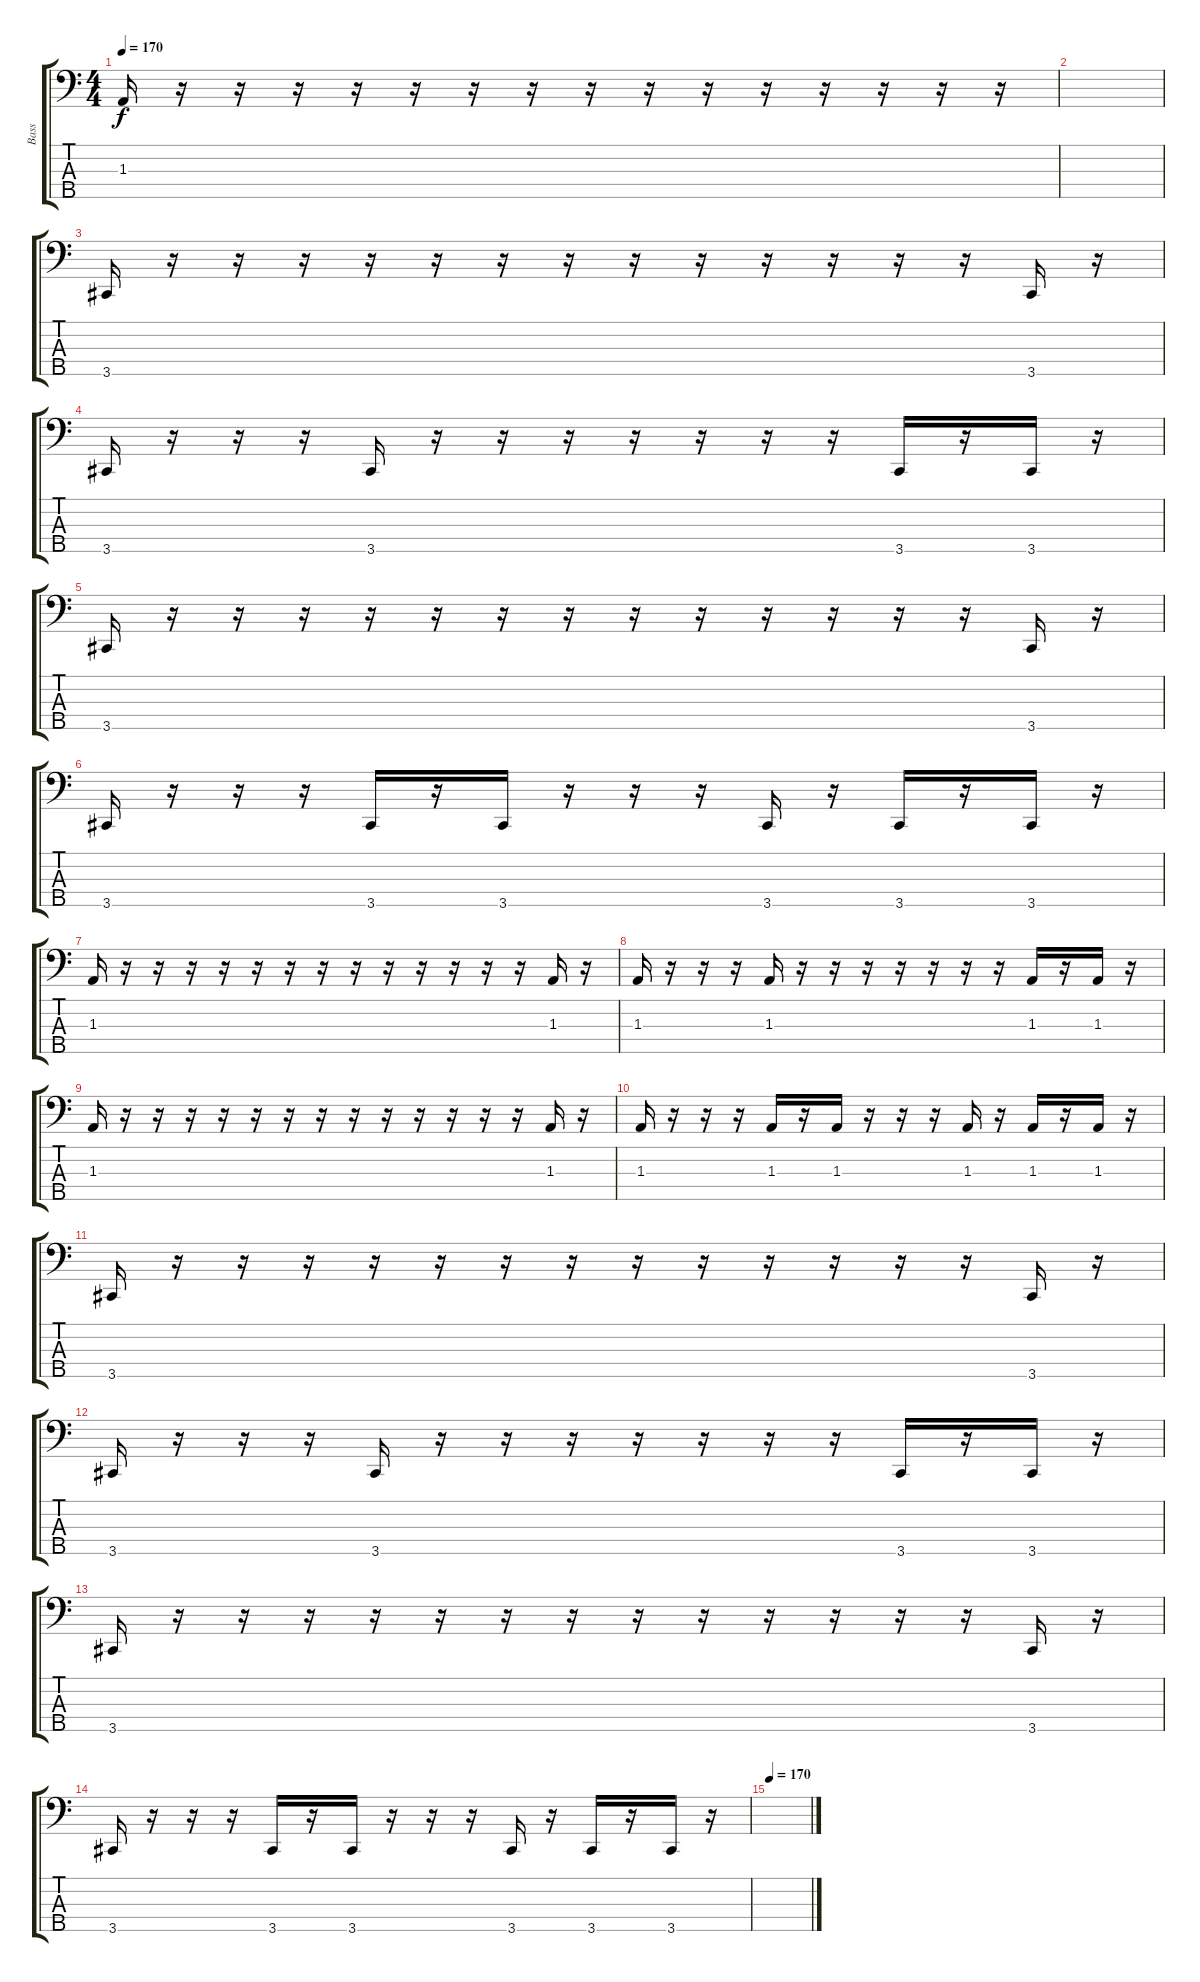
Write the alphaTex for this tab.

\track ("Bass" "Bass") {instrument electricbassfinger}
\staff {score tabs}
\tuning (Gb2 Db2 Ab1 Eb1 Bb0) {hide}
\ts (4 4)
\tempo 170
\clef f4
\ks c
1.3.16{dy f} r.16 r.16 r.16 r.16 r.16 r.16 r.16 r.16 r.16 r.16 r.16 r.16 r.16 r.16 r.16 |
|
3.5.16 r.16 r.16 r.16 r.16 r.16 r.16 r.16 r.16 r.16 r.16 r.16 r.16 r.16 3.5.16 r.16 |
3.5.16 r.16 r.16 r.16 3.5.16 r.16 r.16 r.16 r.16 r.16 r.16 r.16 3.5.16 r.16 3.5.16 r.16 |
3.5.16 r.16 r.16 r.16 r.16 r.16 r.16 r.16 r.16 r.16 r.16 r.16 r.16 r.16 3.5.16 r.16 |
3.5.16 r.16 r.16 r.16 3.5.16 r.16 3.5.16 r.16 r.16 r.16 3.5.16 r.16 3.5.16 r.16 3.5.16 r.16 |
1.3.16 r.16 r.16 r.16 r.16 r.16 r.16 r.16 r.16 r.16 r.16 r.16 r.16 r.16 1.3.16 r.16 |
1.3.16 r.16 r.16 r.16 1.3.16 r.16 r.16 r.16 r.16 r.16 r.16 r.16 1.3.16 r.16 1.3.16 r.16 |
1.3.16 r.16 r.16 r.16 r.16 r.16 r.16 r.16 r.16 r.16 r.16 r.16 r.16 r.16 1.3.16 r.16 |
1.3.16 r.16 r.16 r.16 1.3.16 r.16 1.3.16 r.16 r.16 r.16 1.3.16 r.16 1.3.16 r.16 1.3.16 r.16 |
3.5.16 r.16 r.16 r.16 r.16 r.16 r.16 r.16 r.16 r.16 r.16 r.16 r.16 r.16 3.5.16 r.16 |
3.5.16 r.16 r.16 r.16 3.5.16 r.16 r.16 r.16 r.16 r.16 r.16 r.16 3.5.16 r.16 3.5.16 r.16 |
3.5.16 r.16 r.16 r.16 r.16 r.16 r.16 r.16 r.16 r.16 r.16 r.16 r.16 r.16 3.5.16 r.16 |
3.5.16 r.16 r.16 r.16 3.5.16 r.16 3.5.16 r.16 r.16 r.16 3.5.16 r.16 3.5.16 r.16 3.5.16 r.16 |
\tempo 170
